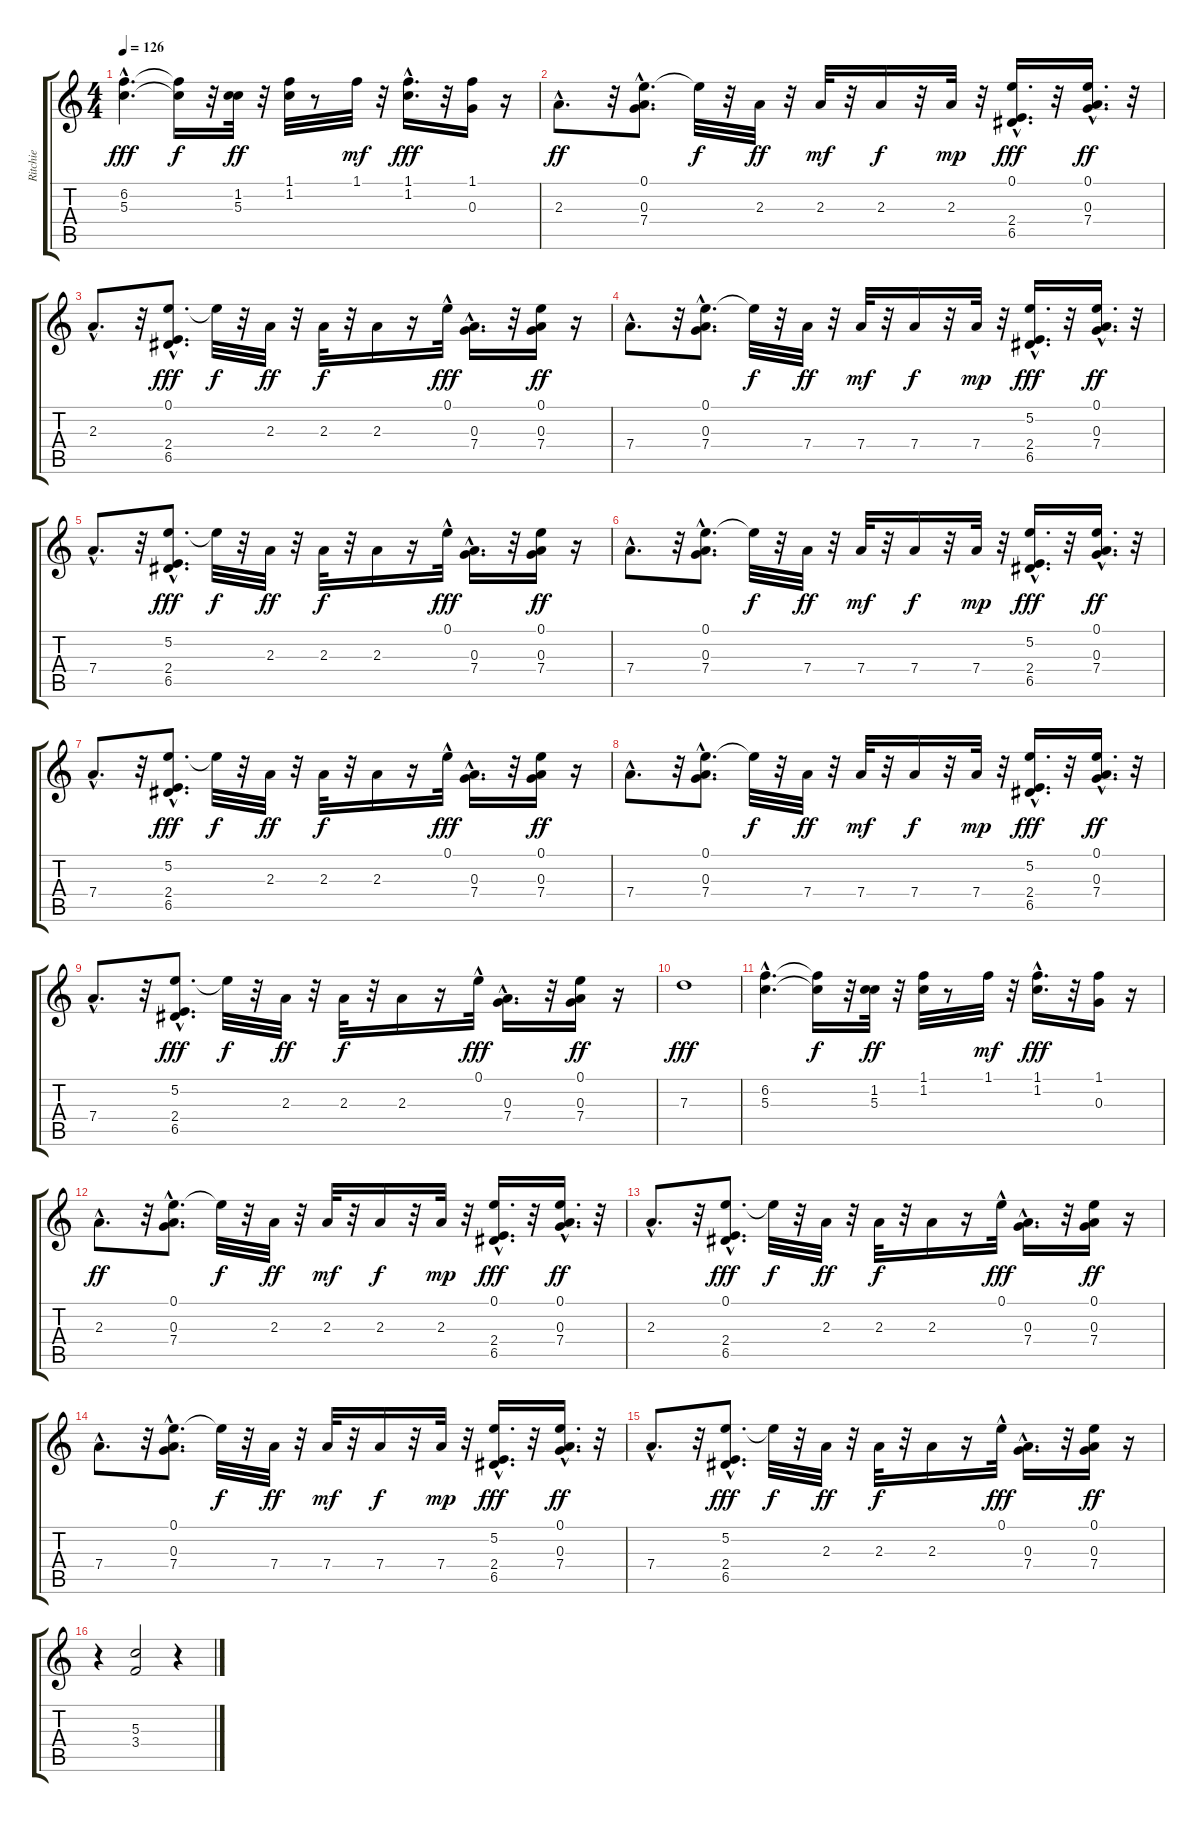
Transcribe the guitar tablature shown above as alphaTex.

\track ("Ritchie" "Ritchie") {instrument overdrivenguitar}
\staff {score tabs}
\tuning (E4 B3 G3 D3 A2 E2) {hide}
\ts (4 4)
\tempo 126
\clef g2
\ks c
(6.2{hac} 5.3{hac}).4{d dy fff} (6.2{t} 5.3{t}).16{dy f} r.32 (1.2 5.3).32{dy ff} r.32 (1.1 1.2).32 r.8 1.1.32{dy mf} r.32 (1.1{hac} 1.2{hac}).16{d dy fff} r.32 (1.1 0.3).16 r.16 |
2.3{hac}.8{d dy ff} r.32 (0.1{hac} 0.3{hac} 7.4{hac}).8{d} 0.1{t}.32{dy f} r.32 2.3.32{dy ff} r.32 2.3.32{dy mf} r.32 2.3.16{dy f} r.32 2.3.32{dy mp} r.32 (0.1{hac} 2.4{hac} 6.5{hac}).16{d dy fff} r.32 (0.1{hac} 0.3{hac} 7.4).16{d dy ff} r.32 |
2.3{hac}.8{d} r.32 (0.1{hac} 2.4{hac} 6.5{hac}).8{d dy fff} 0.1{t}.32{dy f} r.32 2.3.32{dy ff} r.32 2.3.32{dy f} r.32 2.3.16 r.16 0.1{hac}.32{dy fff} (0.3{hac} 7.4{hac}).16{d} r.32 (0.1 0.3 7.4).16{dy ff} r.16 |
7.4{hac}.8{d} r.32 (0.1{hac} 0.3{hac} 7.4{hac}).8{d} 0.1{t}.32{dy f} r.32 7.4.32{dy ff} r.32 7.4.32{dy mf} r.32 7.4.16{dy f} r.32 7.4.32{dy mp} r.32 (5.2{hac} 2.4{hac} 6.5{hac}).16{d dy fff} r.32 (0.1{hac} 0.3{hac} 7.4).16{d dy ff} r.32 |
7.4{hac}.8{d} r.32 (5.2{hac} 2.4{hac} 6.5{hac}).8{d dy fff} 5.2{t}.32{dy f} r.32 2.3.32{dy ff} r.32 2.3.32{dy f} r.32 2.3.16 r.16 0.1{hac}.32{dy fff} (0.3{hac} 7.4{hac}).16{d} r.32 (0.1 0.3 7.4).16{dy ff} r.16 |
7.4{hac}.8{d} r.32 (0.1{hac} 0.3{hac} 7.4{hac}).8{d} 0.1{t}.32{dy f} r.32 7.4.32{dy ff} r.32 7.4.32{dy mf} r.32 7.4.16{dy f} r.32 7.4.32{dy mp} r.32 (5.2{hac} 2.4{hac} 6.5{hac}).16{d dy fff} r.32 (0.1{hac} 0.3{hac} 7.4).16{d dy ff} r.32 |
7.4{hac}.8{d} r.32 (5.2{hac} 2.4{hac} 6.5{hac}).8{d dy fff} 5.2{t}.32{dy f} r.32 2.3.32{dy ff} r.32 2.3.32{dy f} r.32 2.3.16 r.16 0.1{hac}.32{dy fff} (0.3{hac} 7.4{hac}).16{d} r.32 (0.1 0.3 7.4).16{dy ff} r.16 |
7.4{hac}.8{d} r.32 (0.1{hac} 0.3{hac} 7.4{hac}).8{d} 0.1{t}.32{dy f} r.32 7.4.32{dy ff} r.32 7.4.32{dy mf} r.32 7.4.16{dy f} r.32 7.4.32{dy mp} r.32 (5.2{hac} 2.4{hac} 6.5{hac}).16{d dy fff} r.32 (0.1{hac} 0.3{hac} 7.4).16{d dy ff} r.32 |
7.4{hac}.8{d} r.32 (5.2{hac} 2.4{hac} 6.5{hac}).8{d dy fff} 5.2{t}.32{dy f} r.32 2.3.32{dy ff} r.32 2.3.32{dy f} r.32 2.3.16 r.16 0.1{hac}.32{dy fff} (0.3{hac} 7.4{hac}).16{d} r.32 (0.1 0.3 7.4).16{dy ff} r.16 |
7.3.1{dy fff} |
(6.2{hac} 5.3{hac}).4{d} (6.2{t} 5.3{t}).16{dy f} r.32 (1.2 5.3).32{dy ff} r.32 (1.1 1.2).32 r.8 1.1.32{dy mf} r.32 (1.1{hac} 1.2{hac}).16{d dy fff} r.32 (1.1 0.3).16 r.16 |
2.3{hac}.8{d dy ff} r.32 (0.1{hac} 0.3{hac} 7.4{hac}).8{d} 0.1{t}.32{dy f} r.32 2.3.32{dy ff} r.32 2.3.32{dy mf} r.32 2.3.16{dy f} r.32 2.3.32{dy mp} r.32 (0.1{hac} 2.4{hac} 6.5{hac}).16{d dy fff} r.32 (0.1{hac} 0.3{hac} 7.4).16{d dy ff} r.32 |
2.3{hac}.8{d} r.32 (0.1{hac} 2.4{hac} 6.5{hac}).8{d dy fff} 0.1{t}.32{dy f} r.32 2.3.32{dy ff} r.32 2.3.32{dy f} r.32 2.3.16 r.16 0.1{hac}.32{dy fff} (0.3{hac} 7.4{hac}).16{d} r.32 (0.1 0.3 7.4).16{dy ff} r.16 |
7.4{hac}.8{d} r.32 (0.1{hac} 0.3{hac} 7.4{hac}).8{d} 0.1{t}.32{dy f} r.32 7.4.32{dy ff} r.32 7.4.32{dy mf} r.32 7.4.16{dy f} r.32 7.4.32{dy mp} r.32 (5.2{hac} 2.4{hac} 6.5{hac}).16{d dy fff} r.32 (0.1{hac} 0.3{hac} 7.4).16{d dy ff} r.32 |
7.4{hac}.8{d} r.32 (5.2{hac} 2.4{hac} 6.5{hac}).8{d dy fff} 5.2{t}.32{dy f} r.32 2.3.32{dy ff} r.32 2.3.32{dy f} r.32 2.3.16 r.16 0.1{hac}.32{dy fff} (0.3{hac} 7.4{hac}).16{d} r.32 (0.1 0.3 7.4).16{dy ff} r.16 |
r.4 (5.3 3.4).2 r.4
